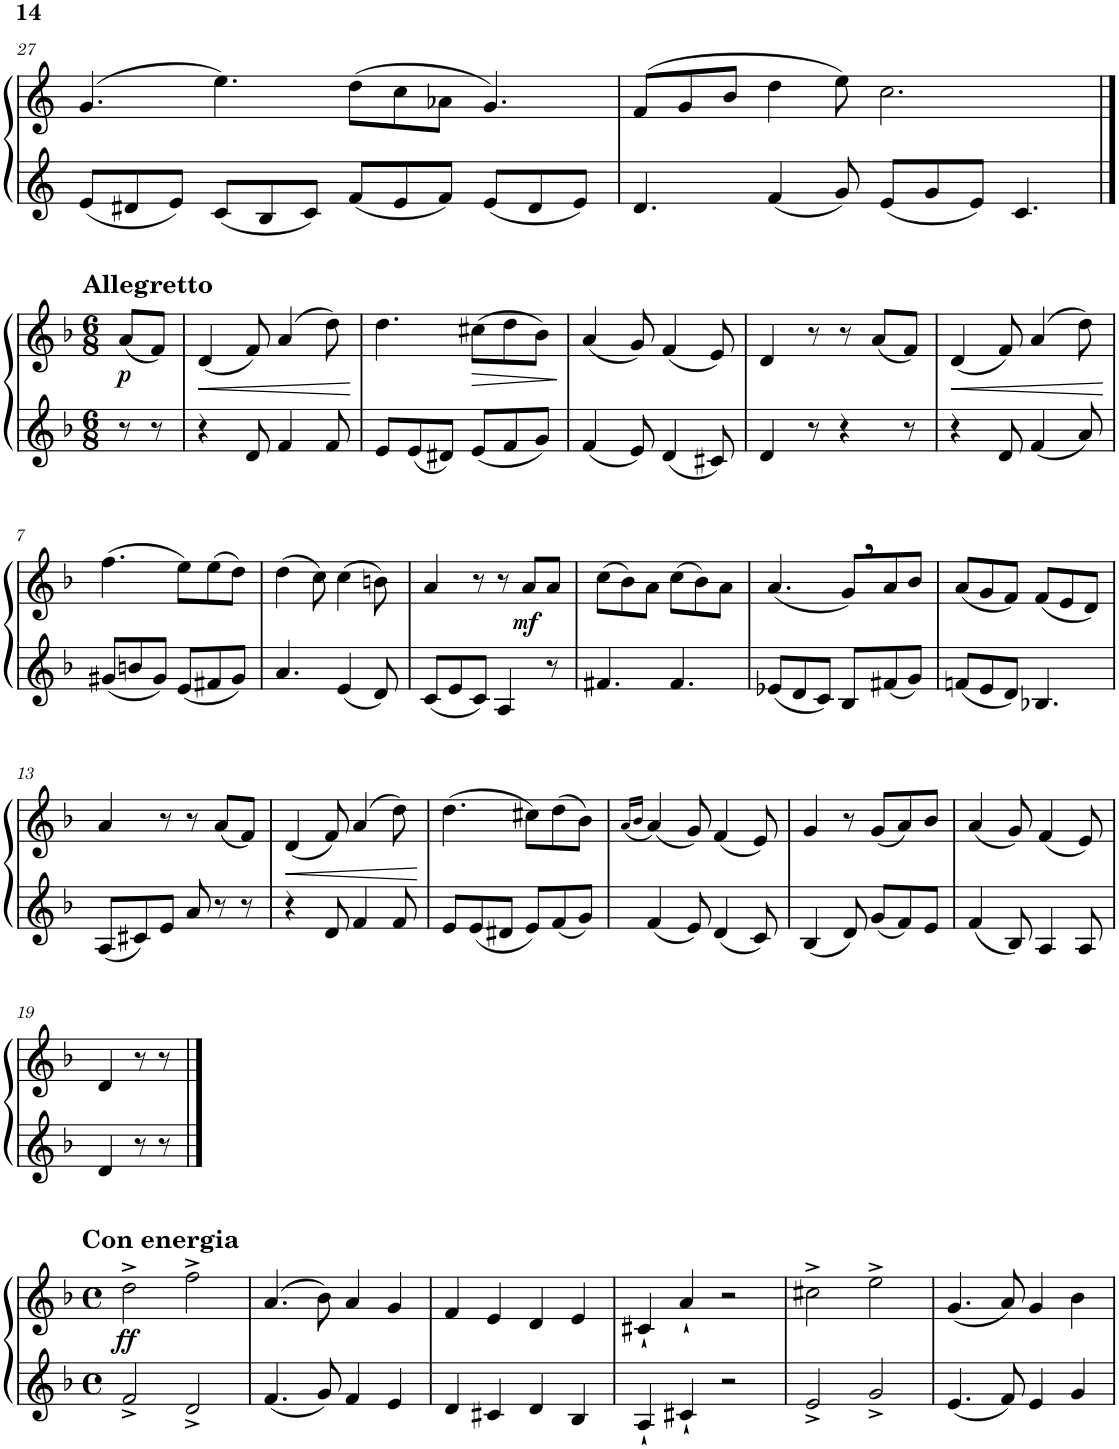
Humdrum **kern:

**kern	**kern	**dynam
*part2	*part1	*part1
*staff2	*staff1	*staff1
*I"Bb Trumpet	*I"Bb Trumpet	*
*I'Tpt	*I'Tpt	*
!!LO:PB:g=z
*clefG2	*clefG2	*
*Trd1c2	*Trd1c2	*
*k[]	*k[]	*
*M12/8	*M12/8	*
=27	=27	=27
(8e/L	(4.g/	.
8d#X/	.	.
8e/J)	.	.
(8c/L	4.ee\)	.
8B/	.	.
8c/J)	.	.
(8f/L	(8dd\L	.
8e/	8cc\	.
8f/J)	8a-X\J	.
(8e/L	4.g/)	.
8d#/	.	.
8e/J)	.	.
=28	=28	=28
4.d/	(8f/L	.
.	8g/	.
.	8b/J	.
(4f/	4dd\	.
8g/)	8ee\)	.
(8e/L	2.cc\	.
8g/	.	.
8e/J)	.	.
4.c/	.	.
!!LO:LB:g=z
==1	==1	==1
*k[b-]	*k[b-]	*
*M6/8	*M6/8	*
!	!LO:TX:a:B:t=Allegretto	!
!	!	!LO:DY:b
8r	(8a/L	p
8r	8f/J)	.
=2	=2	=2
!	!	!LO:HP:b
4r	(4d/	<
8d/	8f/)	.
4f/	(4a/	.
8f/	8dd\)	.
.	.	[
=3	=3	=3
8e/L	4.dd\	.
(8e/	.	.
8d#X/J)	.	.
!	!	!LO:HP:b
(8e/L	(8cc#X\L	>
8f/	8dd\	.
8g/J)	8b-\J)	.
.	.	]
=4	=4	=4
(4f/	(4a/	.
8e/)	8g/)	.
(4d/	(4f/	.
8c#X/)	8e/)	.
=5	=5	=5
4d/	4d/	.
8r	8r	.
4r	8r	.
.	(8a/L	.
8r	8f/J)	.
=6	=6	=6
!	!	!LO:HP:b
4r	(4d/	<
8d/	8f/)	.
(4f/	(4a/	.
8a/)	8dd\)	.
.	.	[
!!LO:LB:g=z
=7	=7	=7
(8g#X/L	(4.ff\	.
8bn/	.	.
8g#/J)	.	.
(8e/L	8ee\L)	.
8f#X/	(8ee\	.
8g#/J)	8dd\J)	.
=8	=8	=8
4.a/	(4dd\	.
.	8cc\)	.
(4e/	(4cc\	.
8d/)	8bn\)	.
=9	=9	=9
(8c/L	4a/	.
8e/	.	.
8c/J)	8r	.
4A/	8r	.
!	!	!LO:DY:b
.	8a/L	mf
8r	8a/J	.
=10	=10	=10
4.f#X/	(8cc\L	.
.	8b-\)	.
.	8a\J	.
4.f#/	(8cc\L	.
.	8b-\)	.
.	8a\J	.
=11	=11	=11
(8e-X/L	(4.a/	.
8d/	.	.
8c/J)	.	.
8B-/L	8g,/L)	.
(8f#X/	8a/	.
8g/J)	8b-/J	.
=12	=12	=12
(8fn/L	(8a/L	.
8e/	8g/	.
8d/J)	8f/J)	.
4.B-X/	(8f/L	.
.	8e/	.
.	8d/J)	.
!!LO:LB:g=z
=13	=13	=13
(8A/L	4a/	.
8c#X/)	.	.
8e/J	8r	.
8a/	8r	.
8r	(8a/L	.
8r	8f/J)	.
=14	=14	=14
!	!	!LO:HP:b
4r	(4d/	<
8d/	8f/)	.
4f/	(4a/	.
8f/	8dd\)	.
.	.	[
=15	=15	=15
8e/L	(4.dd\	.
(8e/	.	.
8d#X/J	.	.
8e/L)	8cc#X\L)	.
(8f/	(8dd\	.
8g/J)	8b-\J)	.
=16	=16	=16
.	(16qa/LL	.
.	16qb-/JJ	.
(4f/	(4a/)	.
8e/)	8g/)	.
(4d/	(4f/	.
8c/)	8e/)	.
=17	=17	=17
(4B-/	4g/	.
8d/)	8r	.
(8g/L	(8g/L	.
8f/)	8a/)	.
8e/J	8b-/J	.
=18	=18	=18
(4f/	(4a/	.
8B-/)	8g/)	.
4A/	(4f/	.
8A/	8e/)	.
!!LO:LB:g=z
=19	=19	=19
4d/	4d/	.
8r	8r	.
8r	8r	.
!!LO:LB:g=z
==1	==1	==1
*M4/4	*M4/4	*
*met(c)	*met(c)	*
!	!LO:TX:a:B:t=Con energia	!
!	!	!LO:DY:b
2f^/	2dd^\	ff
2d^/	2ff^\	.
=2	=2	=2
(4.f/	(4.a/	.
8g/)	8b-\)	.
4f/	4a/	.
4e/	4g/	.
=3	=3	=3
4d/	4f/	.
4c#X/	4e/	.
4d/	4d/	.
4B-/	4e/	.
=4	=4	=4
4A`/	4c#X`/	.
4c#X`/	4a`/	.
2r	2r	.
=5	=5	=5
2e^/	2cc#X^\	.
2g^/	2ee^\	.
=6	=6	=6
(4.e/	(4.g/	.
8f/)	8a/)	.
4e/	4g/	.
4g/	4b-\	.
=	=	=
*-	*-	*-
